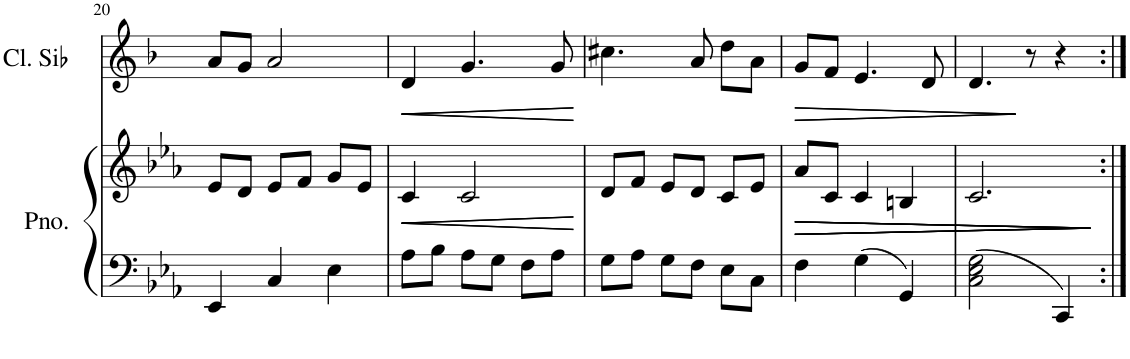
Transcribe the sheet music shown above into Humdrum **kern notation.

**kern	**kern	**dynam	**kern	**dynam
*part2	*part2	*part2	*part1	*part1
*staff3	*staff2	*staff2/3	*staff1	*staff1
*I"Piano	*	*	*I"Clarinete en Sib	*
*I'Pno.	*	*	*I'Cl. Sib	*
!!LO:PB:g=z
*clefF4	*clefG2	*	*clefG2	*
*	*	*	*Trd1c2	*
*k[b-e-a-]	*k[b-e-a-]	*	*k[b-]	*
*M3/4	*M3/4	*	*M3/4	*
=20	=20	=20	=20	=20
4EE-/	8e-/L	.	8a/L	.
.	8d/J	.	8g/J	.
4C/	8e-/L	.	2a/	.
.	8f/J	.	.	.
4E-\	8g/L	.	.	.
.	8e-/J	.	.	.
=21	=21	=21	=21	=21
!	!	!LO:HP:b	!	!LO:HP:b
8A-\L	4c/	<	4d/	<
8B-\J	.	.	.	.
!	!	!LO:HP:b	!	!LO:HP:b
8A-\L	2c/	<	4.g/	<
8G\J	.	.	.	.
8F\L	.	.	.	.
8A-\J	.	.	8g/	.
.	.	[ [	.	[ [
=22	=22	=22	=22	=22
8G\L	8d/L	.	4.cc#X\	.
8A-\J	8f/J	.	.	.
8G\L	8e-/L	.	.	.
8F\J	8d/J	.	8a/	.
8E-\L	8c/L	.	8dd\L	.
8C\J	8e-/J	.	8a\J	.
=23	=23	=23	=23	=23
!	!	!LO:HP:b	!	!LO:HP:b
4F\	8a-/L	>	8g/L	>
!	!	!LO:HP:b	!	!LO:HP:b
.	8c/J	>	8f/J	>
!	!	!LO:HP:b	!	!
4G\	4c/	>	4.e/	.
!	!	!LO:HP:b	!	!
4GG/	4Bn/	>	.	.
.	.	.	8d/	.
=24	=24	=24	=24	=24
2C\ 2E-\ 2G\	2.c/	.	4.d/	.
.	.	.	8r	] ]
4CC/	.	.	4r	.
.	.	] ] ] ]	.	.
=:|!	=:|!	=:|!	=:|!	=:|!
*-	*-	*-	*-	*-
